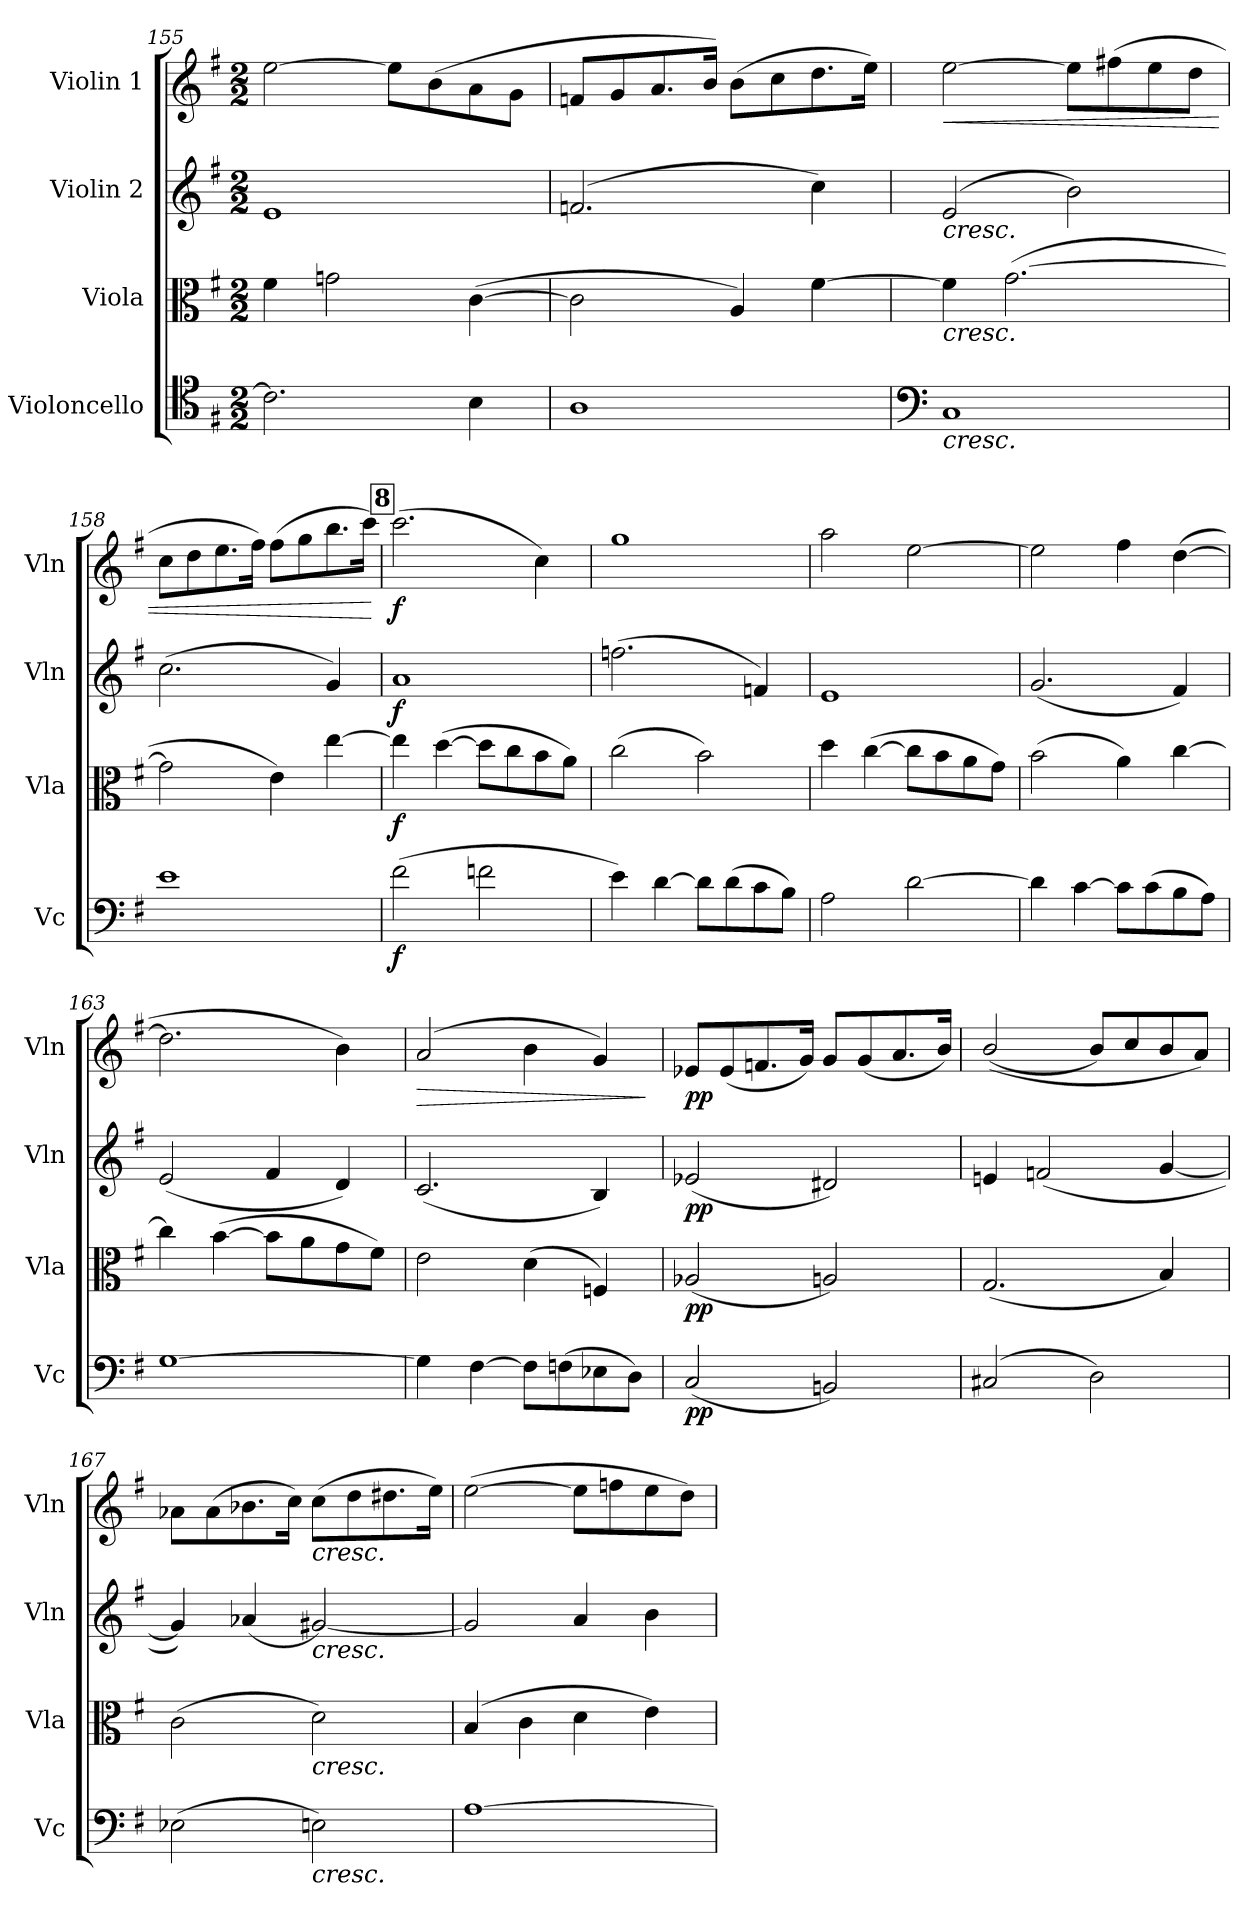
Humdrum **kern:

**kern	**dynam	**kern	**dynam	**kern	**dynam	**kern	**dynam
*part4	*part4	*part3	*part3	*part2	*part2	*part1	*part1
*staff4	*staff4	*staff3	*staff3	*staff2	*staff2	*staff1	*staff1
*I"Violoncello	*	*I"Viola	*	*I"Violin 2	*	*I"Violin 1	*
*I'Vc	*	*I'Vla	*	*I'Vln	*	*I'Vln	*
*clefC4	*	*clefC3	*	*clefG2	*	*clefG2	*
*k[f#]	*	*k[f#]	*	*k[f#]	*	*k[f#]	*
*M2/2	*	*M2/2	*	*M2/2	*	*M2/2	*
=155	=155	=155	=155	=155	=155	=155	=155
2.c\]	.	4f#\	.	1e	.	[2ee\	.
.	.	2gn\	.	.	.	.	.
.	.	.	.	.	.	8ee\L]	.
.	.	.	.	.	.	(8b\	.
4B\	.	([4c\	.	.	.	8a\	.
.	.	.	.	.	.	8g\J	.
=156	=156	=156	=156	=156	=156	=156	=156
*^	*	*	*	*	*	*	*
1A	2.ryy	.	2c\]	.	(2.fn/	.	8fn/L	.
.	.	.	.	.	.	.	8g/	.
.	.	.	.	.	.	.	8.a/	.
.	.	.	.	.	.	.	16b/Jk)	.
.	.	.	4A/)	.	.	.	(8b\L	.
.	.	.	.	.	.	.	8cc\	.
.	4ryy	.	[4f#i\	.	4cc\)	.	8.dd\	.
.	.	.	.	.	.	.	16ee\Jk)	.
*v	*v	*	*	*	*	*	*	*
!!LO:LB:g=z
=157	=157	=157	=157	=157	=157	=157	=157
*clefF4	*	*	*	*	*	*	*
!	!LO:HP:b	!	!LO:HP:b	!	!LO:HP:b	!	!LO:HP:b
1C	<	4f#\]	<	(2e/	<	[2ee\	<
.	.	([2.g\	.	.	.	.	.
.	.	.	.	2b\)	.	8ee\L]	.
.	.	.	.	.	.	(8ff#X\	.
.	.	.	.	.	.	8ee\	.
.	.	.	.	.	.	8dd\J	.
=158	=158	=158	=158	=158	=158	=158	=158
1e	.	2g\]	.	(2.cc\	.	8cc\L	.
.	.	.	.	.	.	8dd\	.
.	.	.	.	.	.	8.ee\	.
.	.	.	.	.	.	16ff#\Jk)	.
.	.	4e\)	.	.	.	(8ff#\L	.
.	.	.	.	.	.	8gg\	.
.	.	[4ee\	.	4g/)	.	8.bb\	.
.	.	.	.	.	.	16ccc\Jk)	.
.	.	.	.	.	.	.	[
!!LO:REH:place=s1:a:B:cj:fs=14:t=8
=159	=159	=159	=159	=159	=159	=159	=159
!	!LO:DY:b	!	!LO:DY:b	!	!LO:DY:b	!	!LO:DY:b
(2f#\	f	4ee\]	f	1a	f	(2.ccc\	f
.	.	([4dd\	.	.	.	.	.
2fn\	.	8dd\L]	.	.	.	.	.
.	.	8cc\	.	.	.	.	.
.	.	8b\	.	.	.	4cc\)	.
.	.	8a\J)	.	.	.	.	.
=160	=160	=160	=160	=160	=160	=160	=160
4e\)	.	(2cc\	.	(2.ffn\	.	1gg	.
[4d\	.	.	.	.	.	.	.
8d\L]	.	2b\)	.	.	.	.	.
(8d\	.	.	.	.	.	.	.
8c\	.	.	.	4fn/)	.	.	.
8B\J)	.	.	.	.	.	.	.
!!LO:LB:g=z
=161	=161	=161	=161	=161	=161	=161	=161
2A\	.	4dd\	.	1e	.	2aa\	.
.	.	([4cc\	.	.	.	.	.
[2d\	.	8cc\L]	.	.	.	[2ee\	.
.	.	8b\	.	.	.	.	.
.	.	8a\	.	.	.	.	.
.	.	8g\J)	.	.	.	.	.
=162	=162	=162	=162	=162	=162	=162	=162
4d\]	.	(2b\	.	(2.g/	.	2ee\]	.
[4c\	.	.	.	.	.	.	.
8c\L]	.	4a\)	.	.	.	4ff#\	.
(8c\	.	.	.	.	.	.	.
8B\	.	[4cc\	.	4f#/)	.	([4dd\	.
8A\J)	.	.	.	.	.	.	.
=163	=163	=163	=163	=163	=163	=163	=163
[1G	.	4cc\]	.	(2e/	.	2.dd\]	.
.	.	([4b\	.	.	.	.	.
.	.	8b\L]	.	4f#/	.	.	.
.	.	8a\	.	.	.	.	.
.	.	8g\	.	4d/)	.	4b\)	.
.	.	8f#\J)	.	.	.	.	.
=164	=164	=164	=164	=164	=164	=164	=164
!	!	!	!	!	!	!	!LO:HP:b
4G\]	.	2e\	.	(2.c/	.	(2a/	>
[4F#\	.	.	.	.	.	.	.
8F#\L]	.	(4d\	.	.	.	4b\	.
(8Fn\	.	.	.	.	.	.	.
8E-X\	.	4Fn/)	.	4B/)	.	4g/)	.
8D\J)	.	.	.	.	.	.	.
.	[	.	[	.	[	.	]
=165	=165	=165	=165	=165	=165	=165	=165
!	!LO:DY:b	!	!LO:DY:b	!	!LO:DY:b	!	!LO:DY:b
(2C/	pp	(2A-X/	pp	(2e-X/	pp	8e-X/L	pp
.	.	.	.	.	.	(8e-/	.
.	.	.	.	.	.	8.fn/	.
.	.	.	.	.	.	16g/Jk)	.
2BBn/)	.	2An/)	.	2d#X/)	.	8g/L	.
.	.	.	.	.	.	(8g/	.
.	.	.	.	.	.	8.a/	.
.	.	.	.	.	.	16b/Jk)	.
!!LO:LB:g=z
=166	=166	=166	=166	=166	=166	=166	=166
(2C#X/	.	(2.G/	.	4en/	.	(>(2b/	.
.	.	.	.	(2fn/	.	.	.
2D\)	.	.	.	.	.	8b/L)	.
.	.	.	.	.	.	8cc/	.
.	.	4B/)	.	[4g/	.	8b/	.
.	.	.	.	.	.	8a/J)	.
=167	=167	=167	=167	=167	=167	=167	=167
(2E-X\	.	(2c\	.	4g/])	.	8a-X\L	.
.	.	.	.	.	.	(8a-\	.
.	.	.	.	[4a-X/	.	8.b-X\	.
.	.	.	.	.	.	16cc\Jk)	.
!	!	!	!	!	!	!LO:TX:b:i:t=cresc.	!
!	!	!	!	!LO:TX:b:i:t=cresc.	!	!	!
!	!	!LO:TX:b:i:t=cresc.	!	!	!	!	!
!LO:TX:b:i:t=cresc.	!	!	!	!	!	!	!
2En\)	.	2d\)	.	2g#X/_	.	(8cc\L	.
.	.	.	.	.	.	8dd\	.
.	.	.	.	.	.	8.dd#X\	.
.	.	.	.	.	.	16ee\Jk)	.
=168	=168	=168	=168	=168	=168	=168	=168
*^	*	*	*	*	*	*	*
[1A	2.ryy	.	(4B/	.	2g#/]	.	([2ee\	.
.	.	.	4c\	.	.	.	.	.
.	.	.	4d\	.	4a/	.	8ee\L]	.
.	.	.	.	.	.	.	8ffn\	.
.	4ryy	.	4e\)	.	4b\	.	8ee\	.
.	.	.	.	.	.	.	8dd\J)	.
*v	*v	*	*	*	*	*	*	*
=	=	=	=	=	=	=	=
*-	*-	*-	*-	*-	*-	*-	*-
